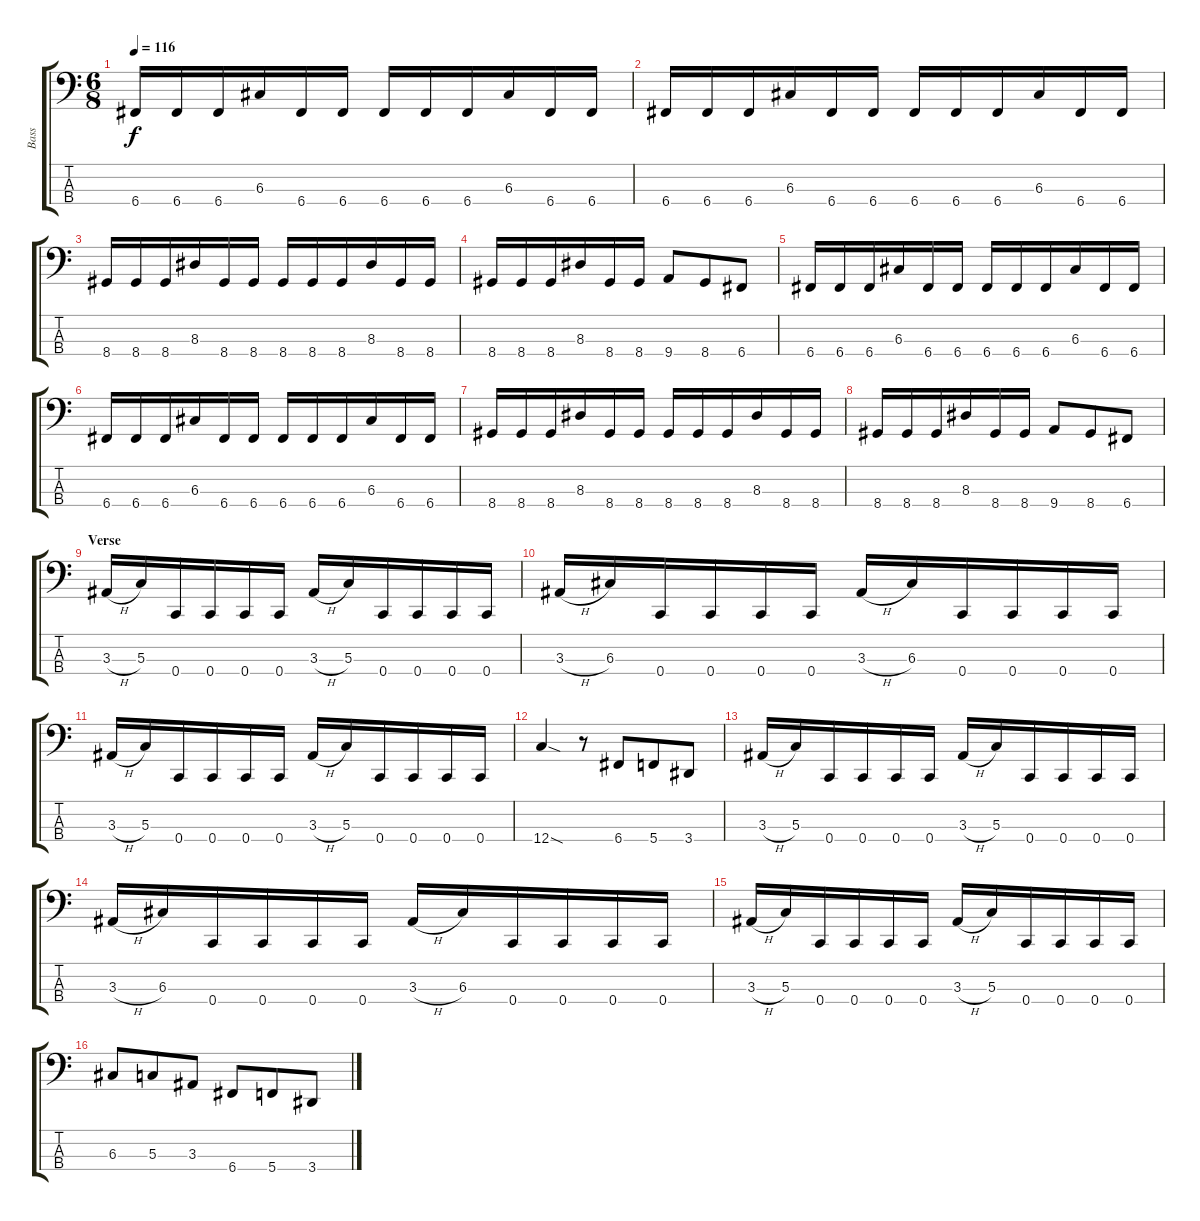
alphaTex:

\track ("Bass" "Bass") {instrument electricbassfinger}
\staff {score tabs}
\tuning (F2 C2 G1 C1) {hide}
\ts (6 8)
\section ("" "")
\tempo 116
\clef f4
\ks c
6.4.16{dy f} 6.4.16 6.4.16 6.3.16 6.4.16 6.4.16 6.4.16 6.4.16 6.4.16 6.3.16 6.4.16 6.4.16 |
6.4.16 6.4.16 6.4.16 6.3.16 6.4.16 6.4.16 6.4.16 6.4.16 6.4.16 6.3.16 6.4.16 6.4.16 |
8.4.16 8.4.16 8.4.16 8.3.16 8.4.16 8.4.16 8.4.16 8.4.16 8.4.16 8.3.16 8.4.16 8.4.16 |
8.4.16 8.4.16 8.4.16 8.3.16 8.4.16 8.4.16 9.4.8 8.4.8 6.4.8 |
6.4.16 6.4.16 6.4.16 6.3.16 6.4.16 6.4.16 6.4.16 6.4.16 6.4.16 6.3.16 6.4.16 6.4.16 |
6.4.16 6.4.16 6.4.16 6.3.16 6.4.16 6.4.16 6.4.16 6.4.16 6.4.16 6.3.16 6.4.16 6.4.16 |
8.4.16 8.4.16 8.4.16 8.3.16 8.4.16 8.4.16 8.4.16 8.4.16 8.4.16 8.3.16 8.4.16 8.4.16 |
8.4.16 8.4.16 8.4.16 8.3.16 8.4.16 8.4.16 9.4.8 8.4.8 6.4.8 |
\section ("" "Verse")
3.3{h}.16 5.3.16 0.4.16 0.4.16 0.4.16 0.4.16 3.3{h}.16 5.3.16 0.4.16 0.4.16 0.4.16 0.4.16 |
3.3{h}.16 6.3.16 0.4.16 0.4.16 0.4.16 0.4.16 3.3{h}.16 6.3.16 0.4.16 0.4.16 0.4.16 0.4.16 |
3.3{h}.16 5.3.16 0.4.16 0.4.16 0.4.16 0.4.16 3.3{h}.16 5.3.16 0.4.16 0.4.16 0.4.16 0.4.16 |
12.4{sod}.4 r.8 6.4.8 5.4.8 3.4.8 |
3.3{h}.16 5.3.16 0.4.16 0.4.16 0.4.16 0.4.16 3.3{h}.16 5.3.16 0.4.16 0.4.16 0.4.16 0.4.16 |
3.3{h}.16 6.3.16 0.4.16 0.4.16 0.4.16 0.4.16 3.3{h}.16 6.3.16 0.4.16 0.4.16 0.4.16 0.4.16 |
3.3{h}.16 5.3.16 0.4.16 0.4.16 0.4.16 0.4.16 3.3{h}.16 5.3.16 0.4.16 0.4.16 0.4.16 0.4.16 |
6.3.8 5.3.8 3.3.8 6.4.8 5.4.8 3.4.8
